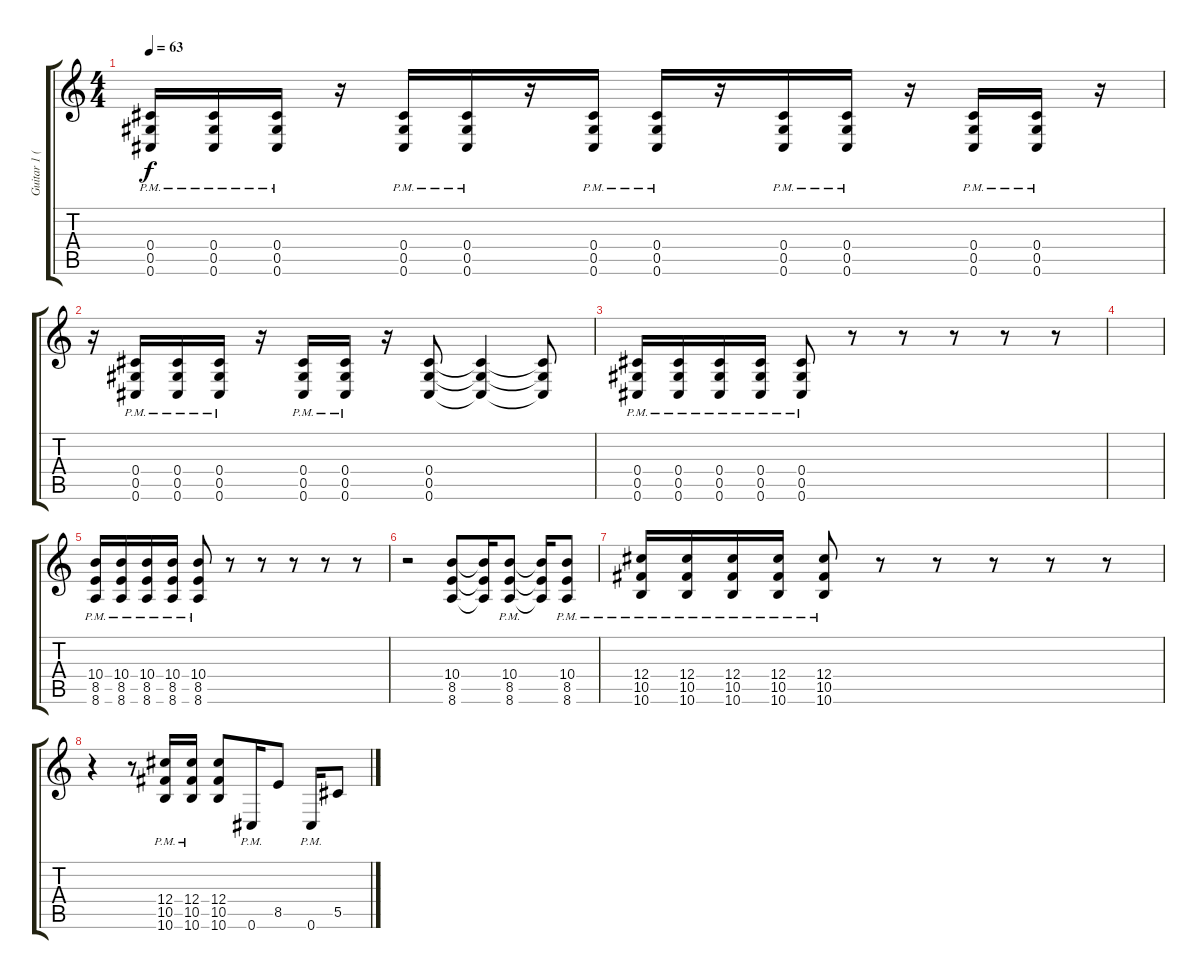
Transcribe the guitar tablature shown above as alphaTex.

\track ("Guitar 1 (Drop C#)" "Guitar 1 (") {instrument distortionguitar}
\staff {score tabs}
\tuning (Eb4 Bb3 Gb3 Db3 Ab2 Db2) {hide}
\ts (4 4)
\tempo 63
\clef g2
\ks c
(0.4{pm} 0.5{pm} 0.6{pm}).16{dy f} (0.4{pm} 0.5{pm} 0.6{pm}).16 (0.4{pm} 0.5{pm} 0.6{pm}).16 r.16 (0.4{pm} 0.5{pm} 0.6{pm}).16 (0.4{pm} 0.5{pm} 0.6{pm}).16 r.16 (0.4{pm} 0.5{pm} 0.6{pm}).16 (0.4{pm} 0.5{pm} 0.6{pm}).16 r.16 (0.4{pm} 0.5{pm} 0.6{pm}).16 (0.4{pm} 0.5{pm} 0.6{pm}).16 r.16 (0.4{pm} 0.5{pm} 0.6{pm}).16 (0.4{pm} 0.5{pm} 0.6{pm}).16 r.16 |
r.16 (0.4{pm} 0.5{pm} 0.6{pm}).16 (0.4{pm} 0.5{pm} 0.6{pm}).16 (0.4{pm} 0.5{pm} 0.6{pm}).16 r.16 (0.4{pm} 0.5{pm} 0.6{pm}).16 (0.4{pm} 0.5{pm} 0.6{pm}).16 r.16 (0.4 0.5 0.6).8{volume 0} (0.4{t} 0.5{t} 0.6{t}).4{volume 7} (0.4{t} 0.5{t} 0.6{t}).8 |
(0.4{pm} 0.5{pm} 0.6{pm}).16 (0.4{pm} 0.5{pm} 0.6{pm}).16 (0.4{pm} 0.5{pm} 0.6{pm}).16 (0.4{pm} 0.5{pm} 0.6{pm}).16 (0.4{pm} 0.5{pm} 0.6{pm}).8 r.8 r.8 r.8 r.8 r.8 |
|
(10.4{pm} 8.5{pm} 8.6{pm}).16 (10.4{pm} 8.5{pm} 8.6{pm}).16 (10.4{pm} 8.5{pm} 8.6{pm}).16 (10.4{pm} 8.5{pm} 8.6{pm}).16 (10.4{pm} 8.5{pm} 8.6{pm}).8 r.8 r.8 r.8 r.8 r.8 |
r.2 (10.4 8.5 8.6).8 (10.4{t} 8.5{t} 8.6{t}).16 (10.4{pm} 8.5{pm} 8.6{pm}).8 (10.4{t} 8.5{t} 8.6{t}).16 (10.4{pm} 8.5{pm} 8.6{pm}).8 |
(12.4{pm} 10.5{pm} 10.6{pm}).16 (12.4{pm} 10.5{pm} 10.6{pm}).16 (12.4{pm} 10.5{pm} 10.6{pm}).16 (12.4{pm} 10.5{pm} 10.6{pm}).16 (12.4{pm} 10.5{pm} 10.6{pm}).8 r.8 r.8 r.8 r.8 r.8 |
r.4 r.8 (12.4{pm} 10.5{pm} 10.6{pm}).16 (12.4{pm} 10.5{pm} 10.6{pm}).16 (12.4 10.5 10.6).8 0.6{pm}.16 8.5.8 0.6{pm}.16 5.5.8
